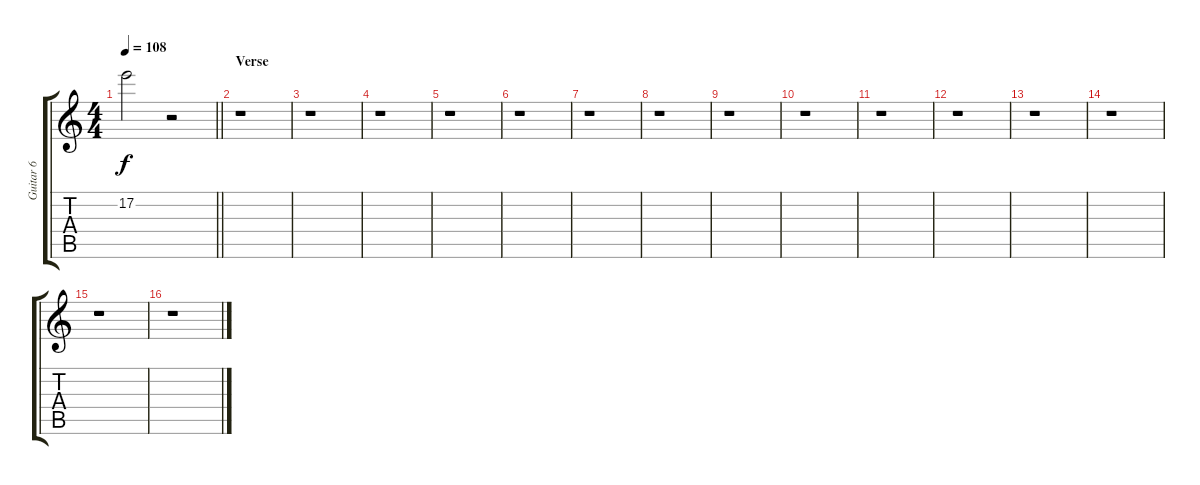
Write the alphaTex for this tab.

\track ("Guitar 6" "Guitar 6") {instrument distortionguitar}
\staff {score tabs}
\tuning (E4 B3 G3 D3 A2 E2) {hide}
\ts (4 4)
\tempo 108
\clef g2
\barLineRight lightlight
\ks c
17.2{t}.2{dy f} r.2 |
\section ("" "Verse")
r.1 |
r.1 |
r.1 |
r.1 |
r.1 |
r.1 |
r.1 |
r.1 |
r.1 |
r.1 |
r.1 |
r.1 |
r.1 |
r.1 |
r.1
